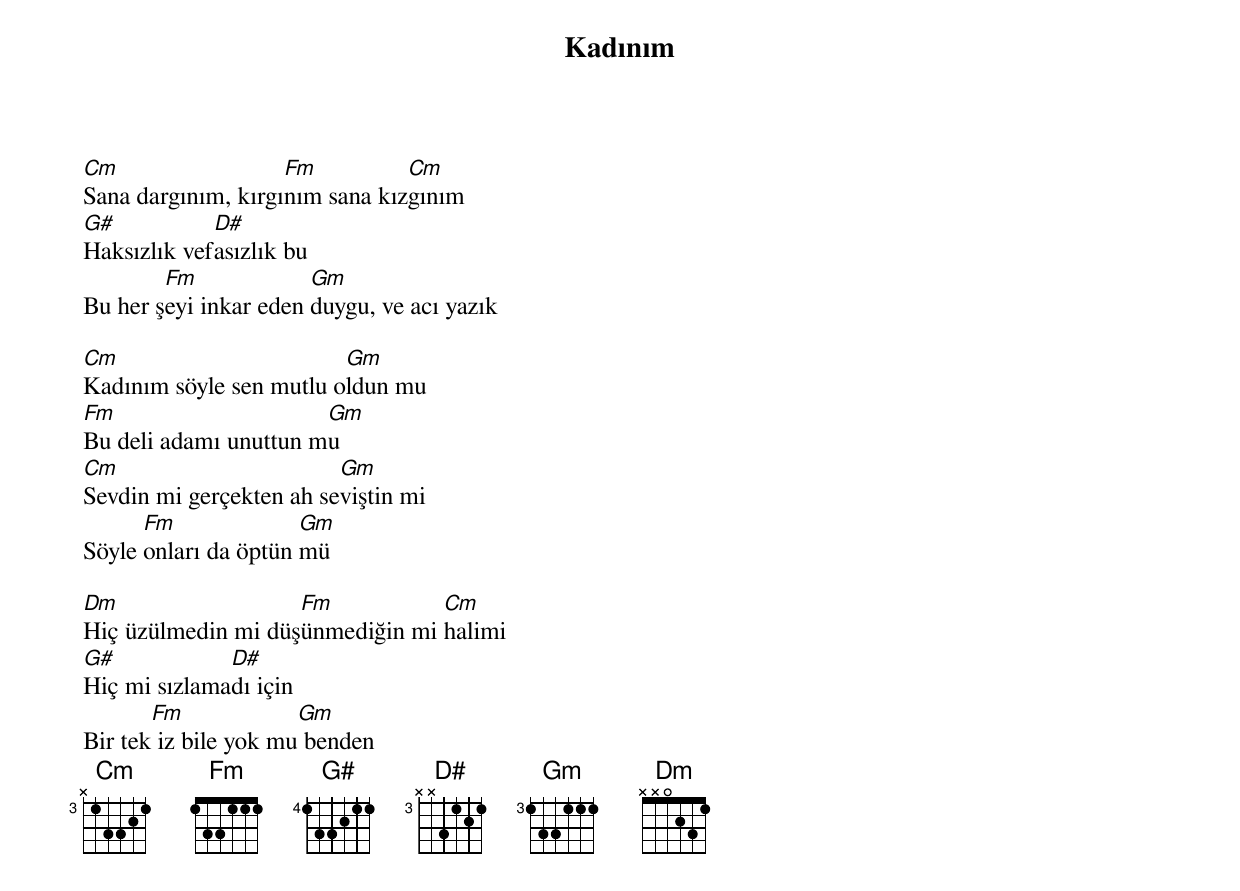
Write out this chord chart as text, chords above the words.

{title: Kadınım}
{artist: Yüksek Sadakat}

Cm                  Fm          Cm
Sana dargınım, kırgınım sana kızgınım
G#           D#
Haksızlık vefasızlık bu
        Fm             Gm
Bu her şeyi inkar eden duygu, ve acı yazık

Cm                       Gm
Kadınım söyle sen mutlu oldun mu
Fm                     Gm
Bu deli adamı unuttun mu
Cm                       Gm
Sevdin mi gerçekten ah seviştin mi
      Fm              Gm
Söyle onları da öptün mü

Dm                  Fm           Cm
Hiç üzülmedin mi düşünmediğin mi halimi
G#            D#
Hiç mi sızlamadı için
       Fm             Gm
Bir tek iz bile yok mu benden
